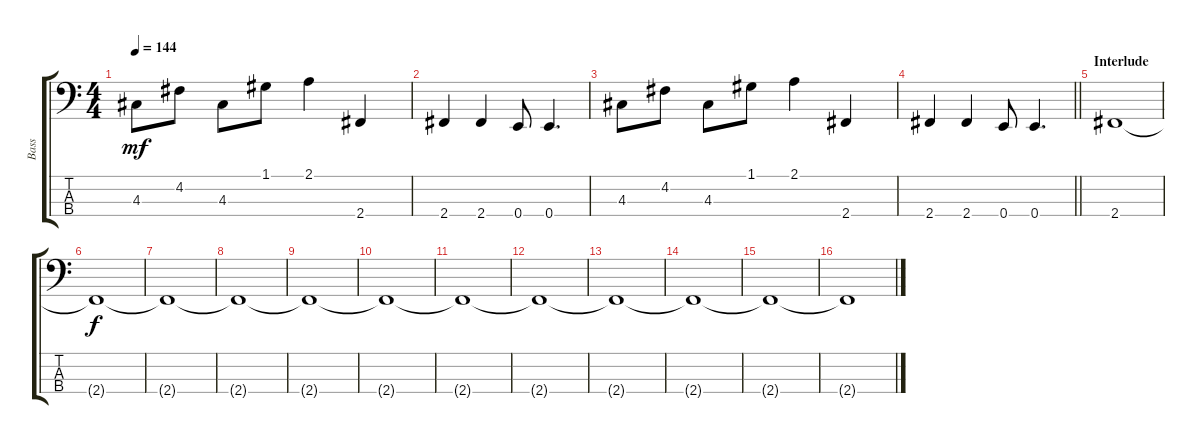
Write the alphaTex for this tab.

\track ("Bass" "Bass") {instrument electricbassfinger}
\staff {score tabs}
\tuning (G2 D2 A1 E1) {hide}
\ts (4 4)
\tempo 144
\clef f4
\ks c
4.3.8{dy mf} 4.2.8 4.3.8 1.1.8 2.1.4 2.4.4 |
2.4.4 2.4.4 0.4.8 0.4.4{d} |
4.3.8 4.2.8 4.3.8 1.1.8 2.1.4 2.4.4 |
\barLineRight lightlight
2.4.4 2.4.4 0.4.8 0.4.4{d} |
\section ("" "Interlude")
2.4.1 |
2.4{t}.1{dy f} |
2.4{t}.1 |
2.4{t}.1 |
2.4{t}.1 |
2.4{t}.1 |
2.4{t}.1 |
2.4{t}.1 |
2.4{t}.1 |
2.4{t}.1 |
2.4{t}.1 |
2.4{t}.1
